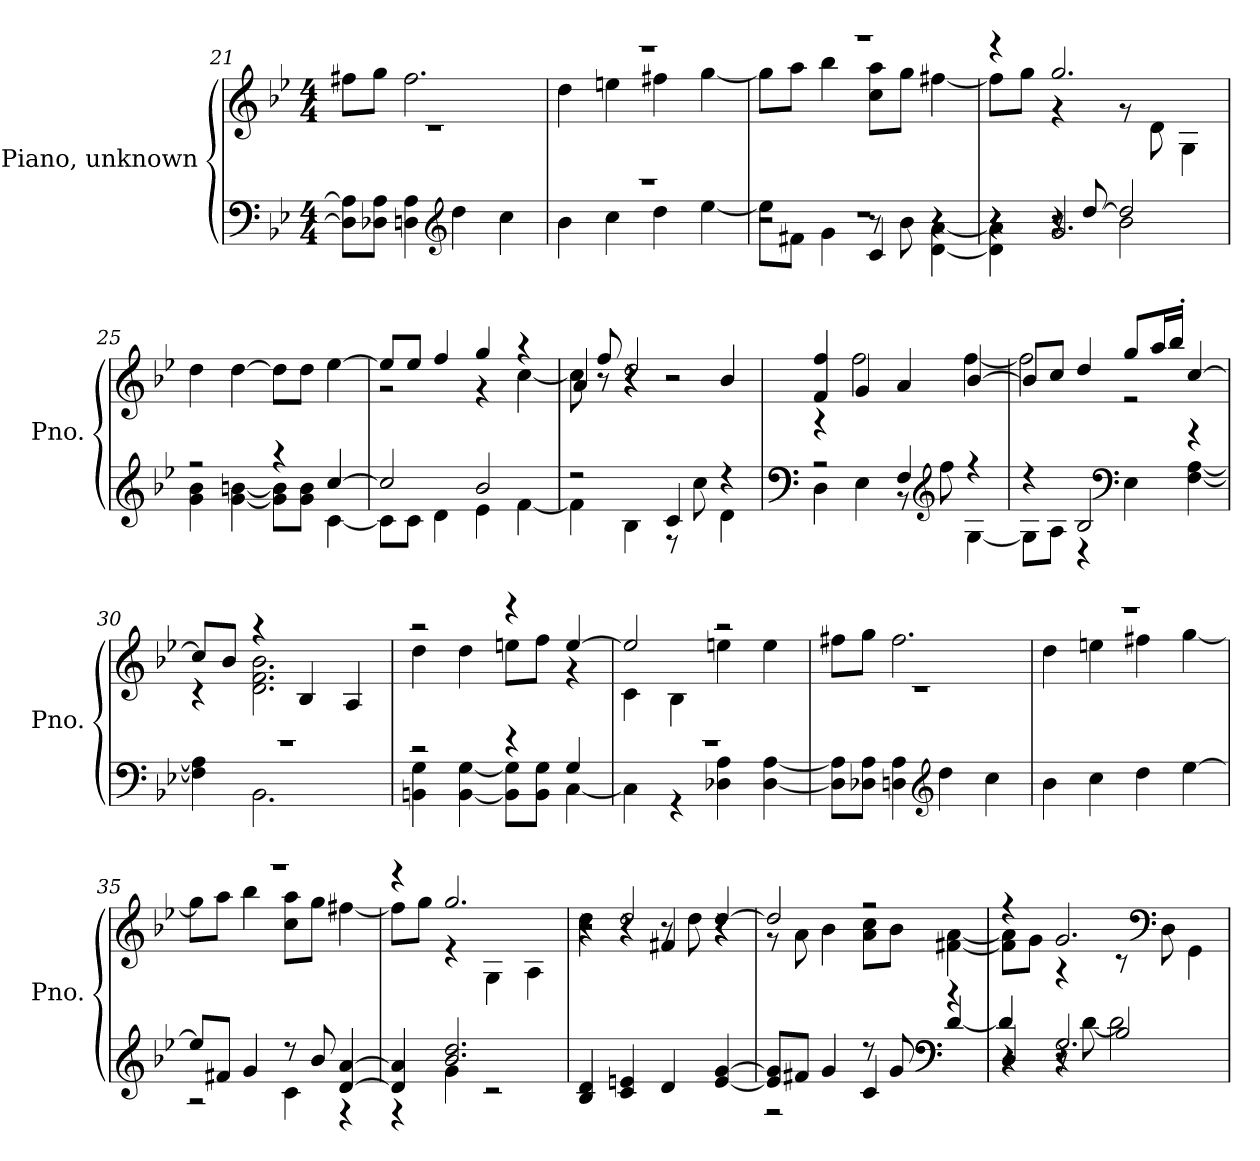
**kern	**kern
*part1	*part1
*staff2	*staff1
*I"Piano, unknown	*
*I'Pno.	*
!!LO:LB:g=z
*clefF4	*clefG2
*k[b-e-]	*k[b-e-]
*M4/4	*M4/4
=21	=21
*^	*
1r	8D-\] 8A\]L	8ff#X\L
.	8D-X\ 8A\J	8gg\J
.	4Dn\ 4A\	2.ff#\
*clefG2	*	*
.	4dd\	.
.	4cc\	.
=22	=22	=22
*	*	*^
1r	4b-\	1r	4dd\
.	4cc\	.	4een\
.	4dd\	.	4ff#X\
.	[4ee-\	.	[4gg\
=23	=23	=23	=23
*	*^	*	*
1r	8ee-\L]	2r	1r	8gg\L]
.	8f#X\J	.	.	8aa\J
.	4g\	.	.	4bb-\
.	8r	4c/	.	8cc\ 8aa\L
.	8b-\	.	.	8gg\J
.	[4d\ [4a\	4r	.	[4ff#X\
=24	=24	=24	=24	=24
4r	4d\] 4a\]	4r	4r	8ff#\L]
.	.	.	.	8gg\J
8r	4r	2.g/	2.gg/	4r
[8dd/	.	.	.	.
2dd/]	2b-\	.	.	8r
.	.	.	.	8d\
.	.	.	.	4G\
*	*v	*v	*	*
*	*	*v	*v
=25	=25	=25
2r	4g\ 4b-\	4dd\
.	[4g\ [4bn\	[4dd\
4r	8g\] 8b\]L	8dd\L]
.	8g\ 8b\J	8dd\J
[4cc/	[4c\	[4ee-\
!!LO:PB:g=z
=26	=26	=26
*	*	*^
2cc/]	8c\L]	8ee-/L]	2r
.	8c\J	8ee-/J	.
.	4d\	4ff/	.
2b-/	4e-\	4gg/	4r
.	[4f\	4r	[4cc\
=27	=27	=27	=27
*	*	*	*^
2r	4f\]	8r	8cc\]	4a/
.	.	8ff/	8r	.
.	4B-\	2dd/	4r	4r
4c/	8r	.	2r	2r
.	8cc\	.	.	.
4r	4d\	4b-/	.	.
*	*	*v	*v	*v
=28	=28	=28
*clefF4	*	*
*	*	*^
2r	4D\	4f/ 4ff/	4r
.	4E-\	4g/	2ff\
4F/	8r	4a/	.
*clefG2	*	*	*
.	8ff\	.	.
4r	[4G\	[4b-/	[4ff\
=29	=29	=29	=29
4r	8G\L]	8b-/L]	2ff\]
.	8A\J	8cc/J	.
2B-/	4r	4dd/	.
*clefF4	*	*	*
.	4E-\	8gg/L	2r
.	.	16aa/L	.
.	.	16bb-'/JJ	.
4r	[4F\ [4A\	[4cc/	.
=30	=30	=30	=30
1r	4F\] 4A\]	8cc/L]	4r
.	.	8b-/J	.
.	2.BB-\	4r	2.d\ 2.f\ 2.b-\
.	.	4B-/	.
.	.	4A/	.
!!LO:LB:g=z	!!
=31	=31	=31	=31
2r	4BBn\ 4G\	2r	4dd\
.	[4BB\ [4G\	.	4dd\
4r	8BB\] 8G\]L	4r	8een\L
.	8BB\ 8G\J	.	8ff\J
4G/	[4C\	[4ee/	4r
=32	=32	=32	=32
1r	4C\]	2ee/]	4c\
.	4r	.	4B-\
.	4D-X\ 4A\	2r	4een\
.	[4D-\ [4A\	.	4ee\
*	*	*v	*v
=33	=33	=33
1r	8D-\] 8A\]L	8ff#X\L
.	8D-X\ 8A\J	8gg\J
.	4Dn\ 4A\	2.ff#\
*clefG2	*	*
.	4dd\	.
.	4cc\	.
*v	*v	*
=34	=34
*	*^
4b-\	1r	4dd\
4cc\	.	4een\
4dd\	.	4ff#X\
[4ee-\	.	[4gg\
=35	=35	=35
*^	*	*
8ee-/L]	2r	1r	8gg\L]
8f#X/J	.	.	8aa\J
4g/	.	.	4bb-\
8r	4c\	.	8cc\ 8aa\L
8b-/	.	.	8gg\J
[4d/ [4a/	4r	.	[4ff#X\
!!LO:LB:g=z	!!
=36	=36	=36	=36
4d/] 4a/]	4r	4r	8ff#\L]
.	.	.	8gg\J
2.b-/ 2.dd/	4g\	2.gg/	4r
.	2r	.	4G\
.	.	.	4A\
*v	*v	*	*
=37	=37	=37
*	*	*^
4B-/ 4d/	4r	4dd\	2r
4c/ 4en/	2dd/	4r	.
4d/	.	8r	4f#X/
.	.	8dd\	.
[4e/ [4g/	[4dd/	4r	4r
*	*	*v	*v
=38	=38	=38
*^	*	*
8e/] 8g/]L	2r	2dd/]	8r
8f#X/J	.	.	8a\
4g/	.	.	4b-\
8r	4c/	2r	8a\ 8cc\L
8g/	.	.	8b-\J
*clefF4	*	*	*
4r	[4d/	.	[4f#X\ [4a\
=39	=39	=39	=39
*	*^	*	*
4D/	4r	4d/]	4r	8f#\] 8a\]L
.	.	.	.	8g\J
4r	8r	2.G/	2.g/	4r
.	[8d\	.	.	.
2B-/	2d\]	.	.	8r
*	*	*	*clefF4	*
.	.	.	.	8D\
.	.	.	.	4GG\
*v	*v	*v	*	*
*	*v	*v
=	=
*-	*-
